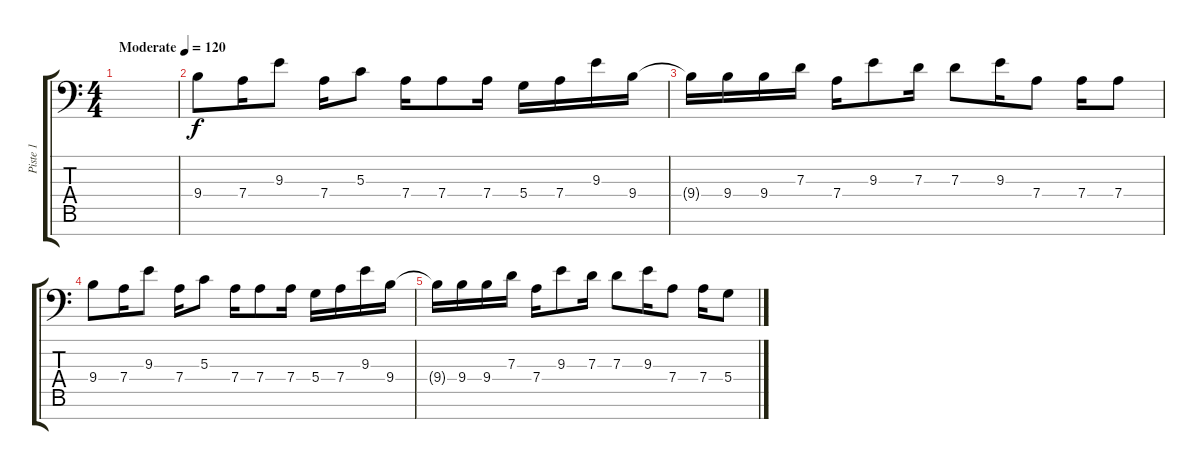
\track ("Piste 1" "Piste 1") {instrument violin}
\staff {score tabs}
\tuning (E4 B3 G3 D3 A2 E2 A1) {hide}
\ts (4 4)
\tempo (120 "Moderate")
\clef f4
\ks c
|
9.4.8 7.4.16 9.3.8 7.4.16 5.3.8 7.4.16 7.4.8 7.4.16 5.4.16 7.4.16 9.3.16 9.4.16 |
9.4{t}.16 9.4.16 9.4.16 7.3.16 7.4.16 9.3.8 7.3.16 7.3.8 9.3.16 7.4.8 7.4.16 7.4.8 |
9.4.8 7.4.16 9.3.8 7.4.16 5.3.8 7.4.16 7.4.8 7.4.16 5.4.16 7.4.16 9.3.16 9.4.16 |
9.4{t}.16 9.4.16 9.4.16 7.3.16 7.4.16 9.3.8 7.3.16 7.3.8 9.3.16 7.4.8 7.4.16 5.4.8
